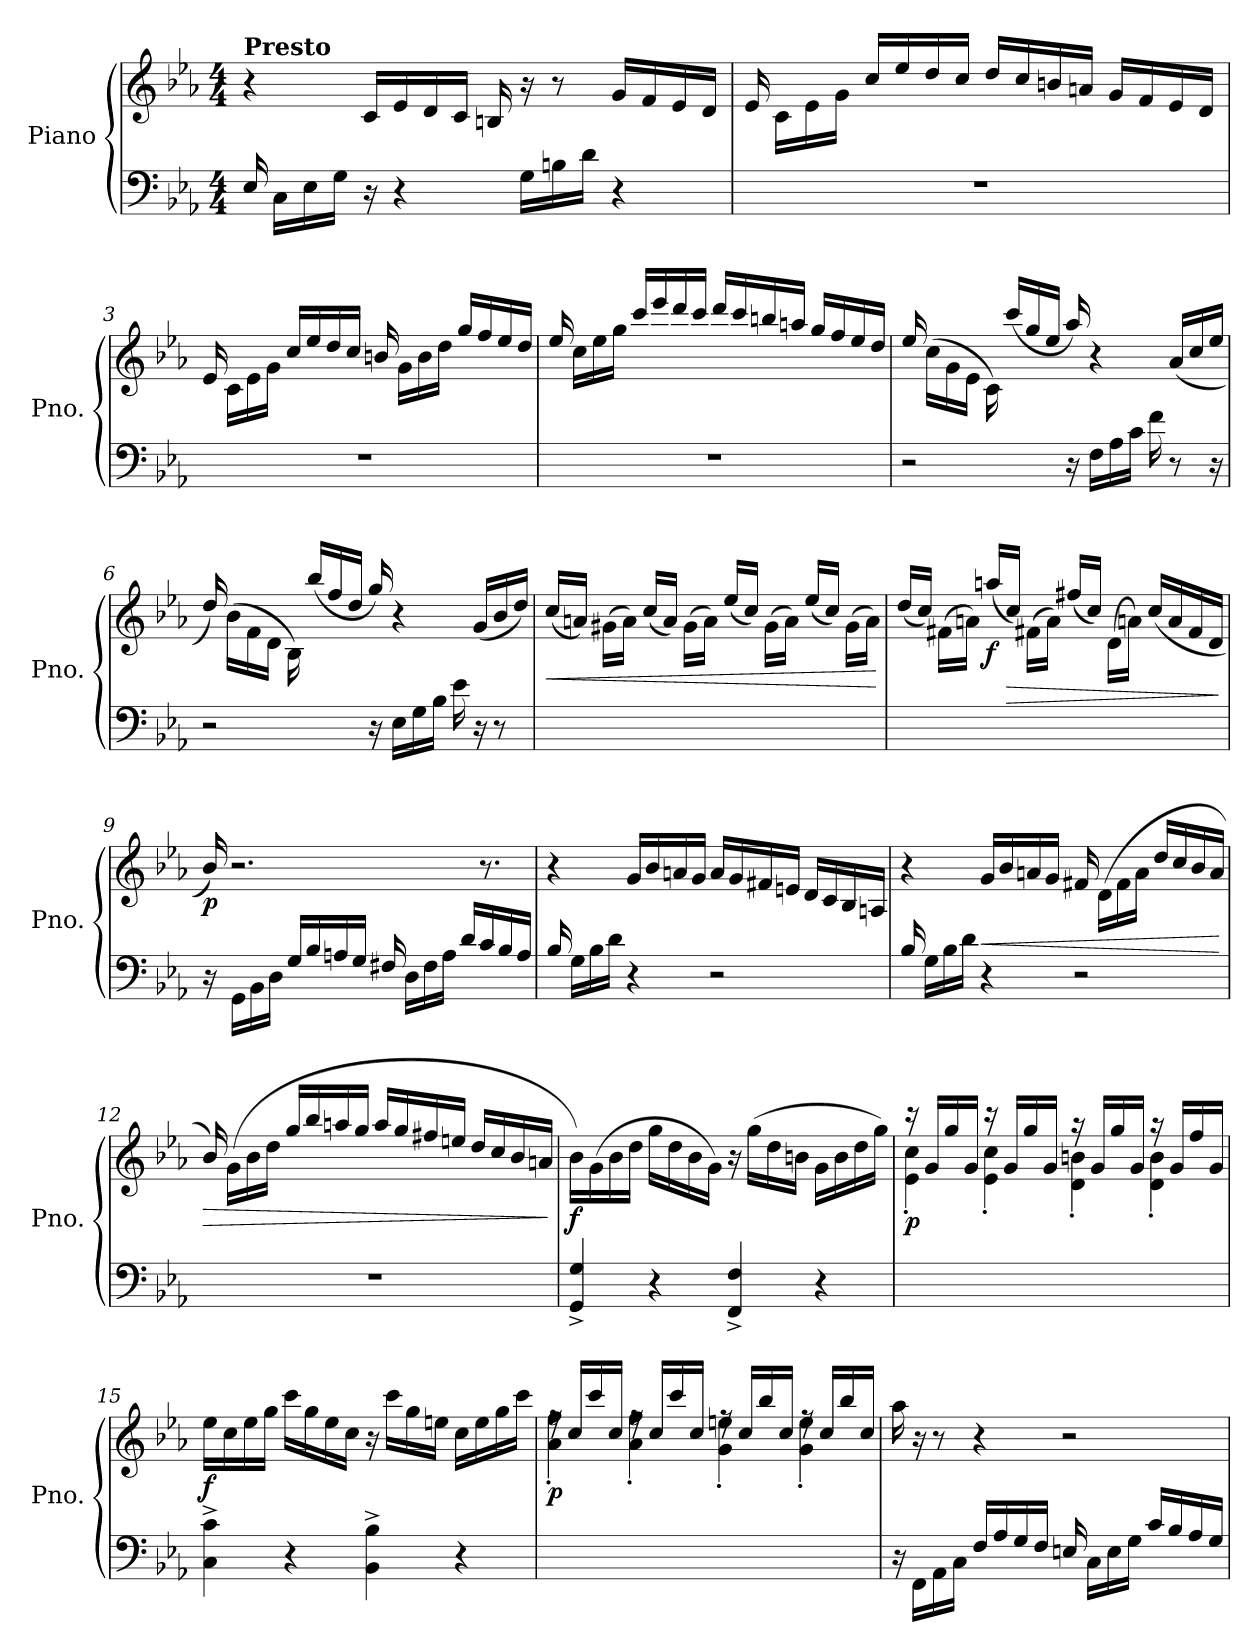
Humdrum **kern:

**kern	**kern	**dynam
*part1	*part1	*part1
*staff2	*staff1	*staff1/2
*I"Piano	*	*
*I'Pno.	*	*
*clefF4	*clefG2	*
*k[b-e-a-]	*k[b-e-a-]	*
*M4/4	*M4/4	*
=1	=1	=1
!	!LO:TX:a:B:t=Presto	!
16E-/	4r	.
16C\LL	.	.
16E-\	.	.
16G\JJ	.	.
16r	16c/LL	.
4r	16e-/	.
.	16d/	.
.	16c/JJ	.
.	16Bn/	.
16G\LL	16r	.
16Bn\	8r	.
16d\JJ	.	.
4r	16g/LL	.
.	16f/	.
.	16e-/	.
.	16d/JJ	.
=2	=2	=2
1r	16e-/	.
.	16c\LL	.
.	16e-\	.
.	16g\JJ	.
.	16cc/LL	.
.	16ee-/	.
.	16dd/	.
.	16cc/JJ	.
.	16dd/LL	.
.	16cc/	.
.	16bn/	.
.	16an/JJ	.
.	16g/LL	.
.	16f/	.
.	16e-/	.
.	16d/JJ	.
=3	=3	=3
1r	16e-/	.
.	16c\LL	.
.	16e-\	.
.	16g\JJ	.
.	16cc/LL	.
.	16ee-/	.
.	16dd/	.
.	16cc/JJ	.
.	16bn/	.
.	16g\LL	.
.	16b\	.
.	16dd\JJ	.
.	16gg/LL	.
.	16ff/	.
.	16ee-/	.
.	16dd/JJ	.
!!LO:LB:g=z
=4	=4	=4
1r	16ee-/	.
.	16cc\LL	.
.	16ee-\	.
.	16gg\JJ	.
.	16ccc/LL	.
.	16eee-/	.
.	16ddd/	.
.	16ccc/JJ	.
.	16ddd/LL	.
.	16ccc/	.
.	16bbn/	.
.	16aan/JJ	.
.	16gg/LL	.
.	16ff/	.
.	16ee-/	.
.	16dd/JJ	.
=5	=5	=5
2r	16ee-/	.
.	(>16cc\LL	.
.	16g\	.
.	16e-\JJ	.
.	16c\)	.
.	(<16ccc/LL	.
.	16gg/	.
.	16ee-/JJ	.
16r	16aa-/)	.
16F\LL	4r	.
16A-\	.	.
16c\JJ	.	.
16f\	.	.
8r	(<16a-/LL	.
.	16cc/	.
16r	16ee-/JJ	.
=6	=6	=6
2r	16dd/)	.
.	(>16b-\LL	.
.	16f\	.
.	16d\JJ	.
.	16B-\)	.
.	(<16bb-/LL	.
.	16ff/	.
.	16dd/JJ	.
16r	16gg/)	.
16E-\LL	4r	.
16G\	.	.
16B-\JJ	.	.
16e-\	.	.
16r	(<16g/LL	.
8r	16b-/	.
.	16dd/JJ)	.
!!LO:LB:g=z
=7	=7	=7
!	!	!LO:HP:b
1ryy	(<16cc/LL	<
.	16an/JJ)	.
.	(>16g#X\LL	.
.	16a\JJ)	.
.	(<16cc/LL	.
.	16a/JJ)	.
.	(>16g#\LL	.
.	16a\JJ)	.
.	(<16ee-/LL	.
.	16cc/JJ)	.
.	(>16g#\LL	.
.	16a\JJ)	.
.	(<16ee-/LL	.
.	16cc/JJ)	.
.	(>16g#\LL	.
.	16a\JJ)	.
.	.	[
=8	=8	=8
1ryy	(<16dd/LL	.
.	16cc/JJ)	.
.	(>16f#X\LL	.
.	16an\JJ)	.
!	!	!LO:DY:b
.	(<16aan/LL	f
!	!	!LO:HP:b
.	16cc/JJ)	>
.	(>16f#X\LL	.
.	16a\JJ)	.
.	(<16ff#X/LL	.
.	16cc/JJ)	.
.	(>16d\LL	.
.	16an\JJ)	.
.	(<16cc/LL	.
.	16a/	.
.	16f#/	.
.	16d/JJ	.
.	.	]
=9	=9	=9
!	!	!LO:DY:b
16r	16b-/)	p
16GG\LL	2.r	.
16BB-\	.	.
16D\JJ	.	.
16G/LL	.	.
16B-/	.	.
16An/	.	.
16G/JJ	.	.
16F#X/	.	.
16D\LL	.	.
16F#\	.	.
16A\JJ	.	.
16d/LL	.	.
16c/	8.r	.
16B-/	.	.
16A/JJ	.	.
!!LO:LB:g=z
=10	=10	=10
16B-/	4r	.
16G\LL	.	.
16B-\	.	.
16d\JJ	.	.
4r	16g/LL	.
.	16b-/	.
.	16an/	.
.	16g/JJ	.
2r	16a/LL	.
.	16g/	.
.	16f#X/	.
.	16en/JJ	.
.	16d/LL	.
.	16c/	.
.	16B-/	.
.	16An/JJ	.
=11	=11	=11
16B-/	4r	.
16G\LL	.	.
16B-\	.	.
16d\JJ	.	.
!	!	!LO:HP:b
4r	16g/LL	<
.	16b-/	.
.	16an/	.
.	16g/JJ	.
2r	16f#X/	.
.	(>16d\LL	.
.	16f#\	.
.	16a\JJ	.
.	16dd/LL	.
.	16cc/	.
.	16b-/	.
.	16a/JJ	.
.	.	[
!!LO:PB:g=z
=12	=12	=12
!	!	!LO:HP:b
1r	16b-/)	>
.	(>16g\LL	.
.	16b-\	.
.	16dd\JJ	.
.	16gg/LL	.
.	16bb-/	.
.	16aan/	.
.	16gg/JJ	.
.	16aa/LL	.
.	16gg/	.
.	16ff#X/	.
.	16een/JJ	.
.	16dd/LL	.
.	16cc/	.
.	16b-/	.
.	16an/JJ	.
.	.	]
=13	=13	=13
!	!	!LO:DY:b
4GG/^ 4G/^	16b-\LL)	f
.	(>16g\	.
.	16b-\	.
.	16dd\JJ	.
4r	16gg\LL	.
.	16dd\	.
.	16b-\	.
.	16g\JJ)	.
4FF/^ 4F/^	16r	.
.	(>16gg\LL	.
.	16dd\	.
.	16bn\JJ	.
4r	16g\LL	.
.	16b\	.
.	16dd\	.
.	16gg\JJ)	.
!!LO:LB:g=z
=14	=14	=14
*	*^	*
!	!	!	!LO:DY:b
1ryy	16r	4e-\' 4cc\'	p
.	16g/LL	.	.
.	16gg/	.	.
.	16g/JJ	.	.
.	16r	4e-\' 4cc\'	.
.	16g/LL	.	.
.	16gg/	.	.
.	16g/JJ	.	.
.	16r	4d\' 4bn\'	.
.	16g/LL	.	.
.	16gg/	.	.
.	16g/JJ	.	.
.	16r	4d\' 4b\'	.
.	16g/LL	.	.
.	16ff/	.	.
.	16g/JJ	.	.
*	*v	*v	*
=15	=15	=15
!	!	!LO:DY:b
4C\^ 4c\^	16ee-\LL	f
.	16cc\	.
.	16ee-\	.
.	16gg\JJ	.
4r	16ccc\LL	.
.	16gg\	.
.	16ee-\	.
.	16cc\JJ	.
4BB-\^ 4B-\^	16r	.
.	16ccc\LL	.
.	16gg\	.
.	16een\JJ	.
4r	16cc\LL	.
.	16ee\	.
.	16gg\	.
.	16ccc\JJ	.
=16	=16	=16
*	*^	*
!	!	!	!LO:DY:b
1ryy	16rff	4a-\' 4ff\'	p
.	16cc/LL	.	.
.	16ccc/	.	.
.	16cc/JJ	.	.
.	16rff	4a-\' 4ff\'	.
.	16cc/LL	.	.
.	16ccc/	.	.
.	16cc/JJ	.	.
.	16rff	4g\' 4een\'	.
.	16cc/LL	.	.
.	16bb-/	.	.
.	16cc/JJ	.	.
.	16rff	4g\' 4ee\'	.
.	16cc/LL	.	.
.	16bb-/	.	.
.	16cc/JJ	.	.
*	*v	*v	*
!!LO:LB:g=z
=17	=17	=17
16r	16aa-\	.
16FF\LL	16r	.
16AA-\	8r	.
16C\JJ	.	.
16F/LL	4r	.
16A-/	.	.
16G/	.	.
16F/JJ	.	.
16En/	2r	.
16C\LL	.	.
16E\	.	.
16G\JJ	.	.
16c/LL	.	.
16B-/	.	.
16A-/	.	.
16G/JJ	.	.
=	=	=
*-	*-	*-
